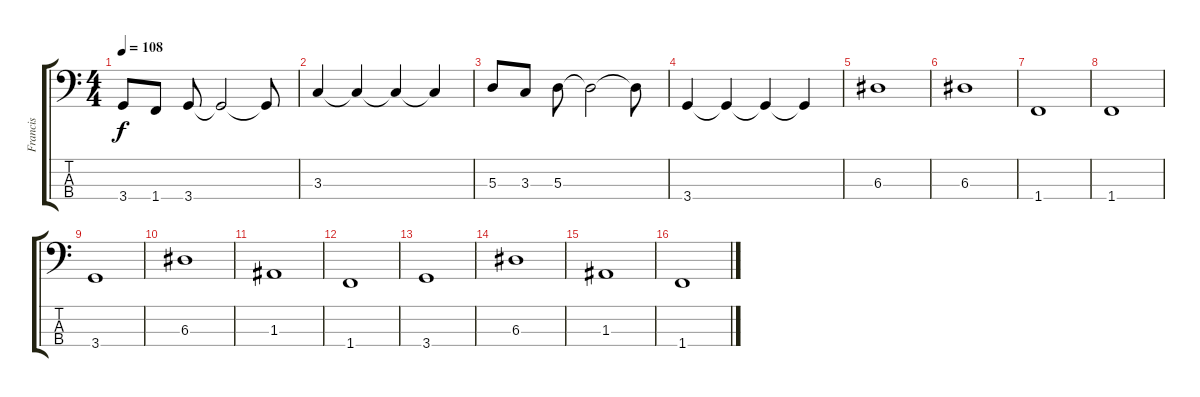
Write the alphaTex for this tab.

\track ("Francis" "Francis") {instrument electricbassfinger}
\staff {score tabs}
\tuning (G2 D2 A1 E1) {hide}
\ts (4 4)
\tempo 108
\clef f4
\ks c
3.4.8{dy f} 1.4.8 3.4.8 3.4{t}.2 3.4{t}.8 |
3.3.4 3.3{t}.4 3.3{t}.4 3.3{t}.4 |
5.3.8 3.3.8 5.3.8 5.3{t}.2 5.3{t}.8 |
3.4.4 3.4{t}.4 3.4{t}.4 3.4{t}.4 |
6.3.1 |
6.3.1 |
1.4.1 |
1.4.1 |
3.4.1 |
6.3.1 |
1.3.1 |
1.4.1 |
3.4.1 |
6.3.1 |
1.3.1 |
1.4.1
